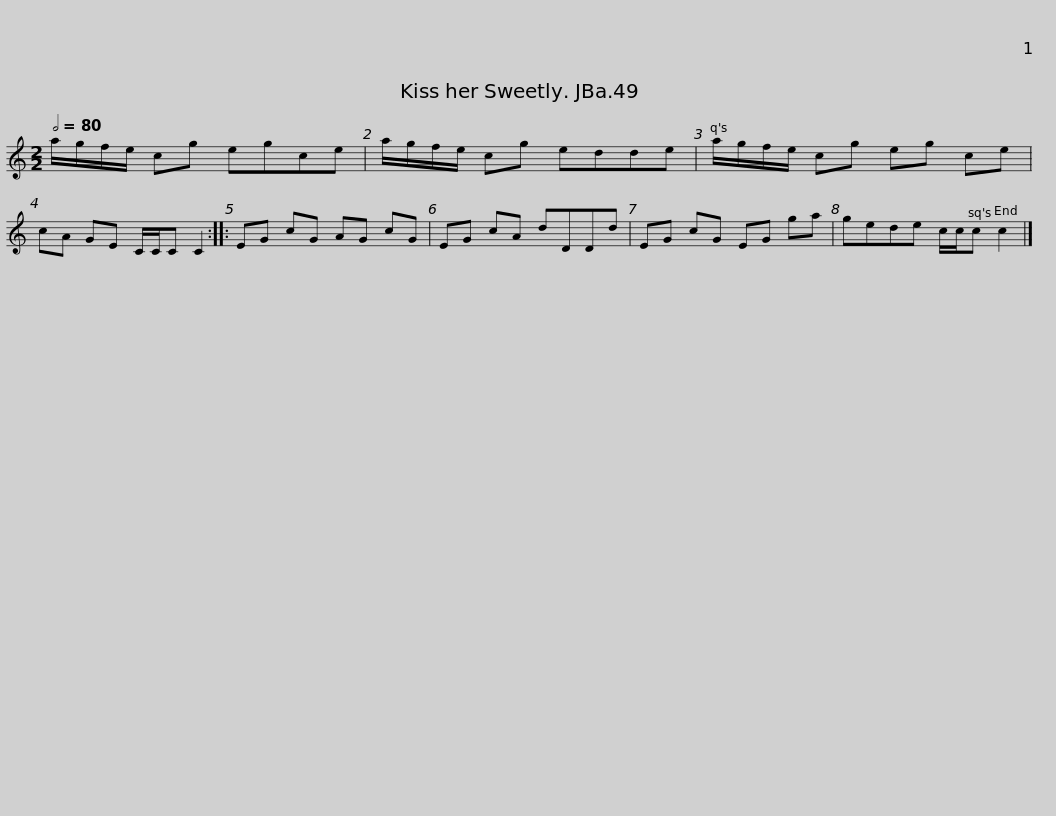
X:1
L:1/8
Q:1/2=80
M:2/2
I:linebreak $
K:C
V:1 treble
V:1
 a/g/f/e/ cg egce | a/g/f/e/ cg edde | a/g/f/e/ cg eg ce | cA GE C/C/C C2 ::$ EG cG AG cG | %5
 EG cA dDDd | EG cG EG ga | gede c/c/c c2 |] %8
